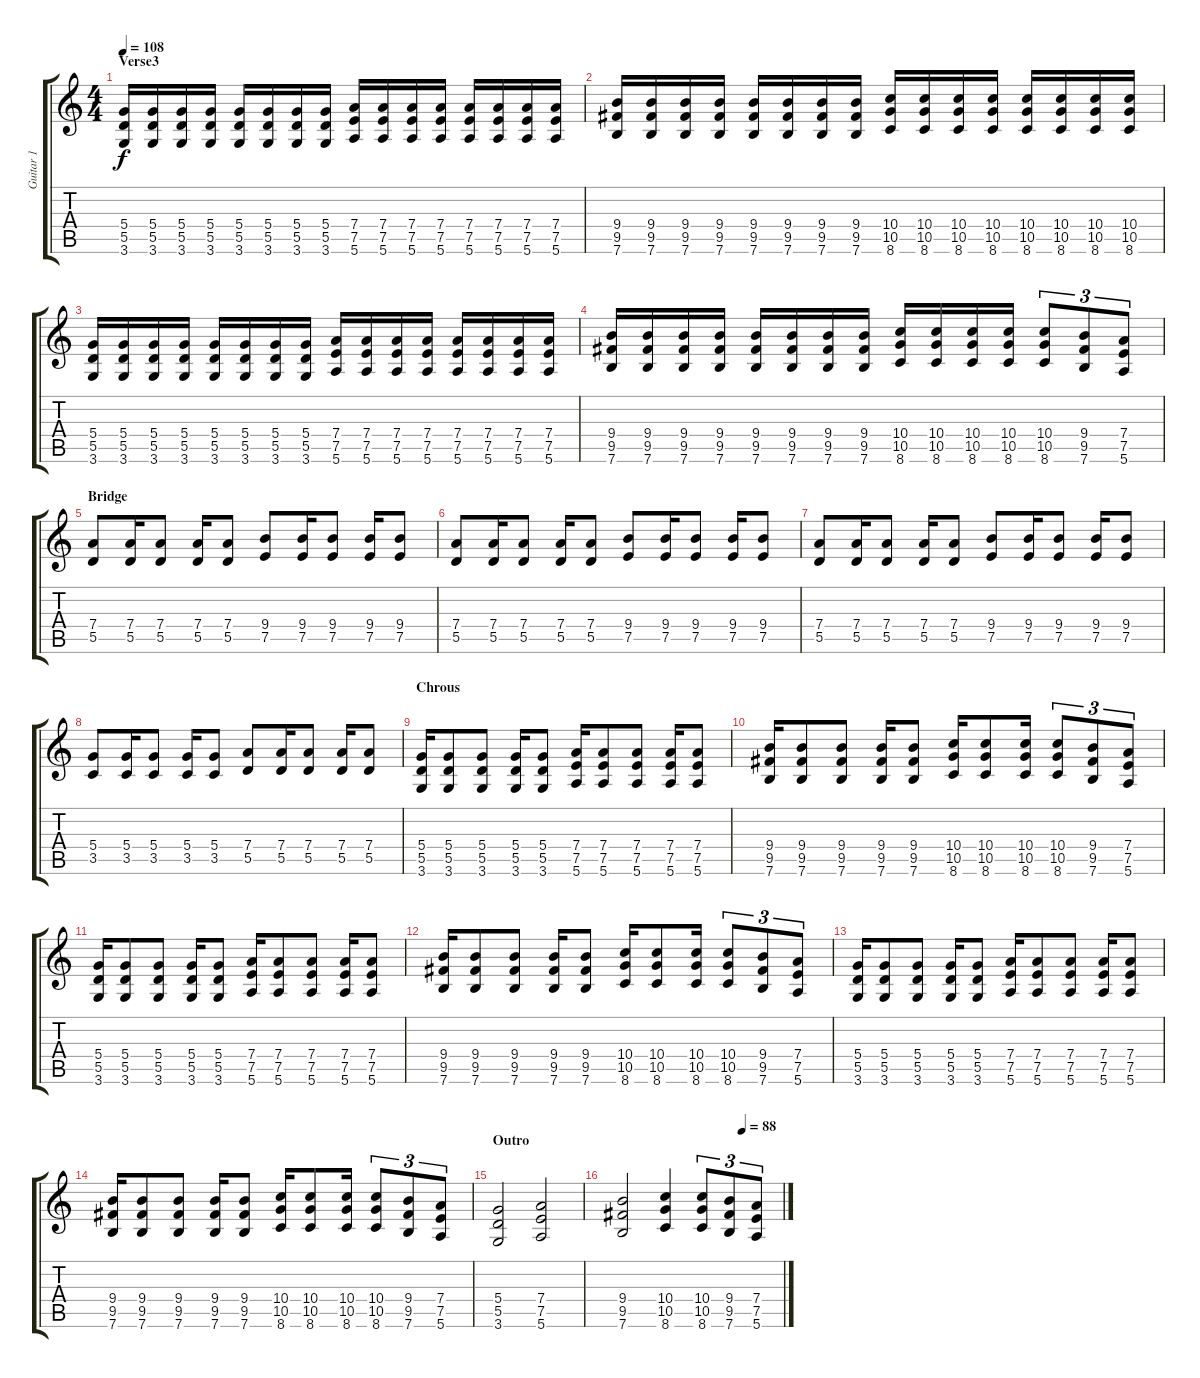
\track ("Guitar 1" "Guitar 1") {instrument overdrivenguitar}
\staff {score tabs}
\tuning (E4 B3 G3 D3 A2 E2) {hide}
\ts (4 4)
\section ("" "Verse3")
\tempo 108
\clef g2
\ks c
(5.4 5.5 3.6).16{dy f volume 10 instrument electricguitarmuted} (5.4 5.5 3.6).16 (5.4 5.5 3.6).16 (5.4 5.5 3.6).16 (5.4 5.5 3.6).16 (5.4 5.5 3.6).16 (5.4 5.5 3.6).16 (5.4 5.5 3.6).16 (7.4 7.5 5.6).16 (7.4 7.5 5.6).16 (7.4 7.5 5.6).16 (7.4 7.5 5.6).16 (7.4 7.5 5.6).16 (7.4 7.5 5.6).16 (7.4 7.5 5.6).16 (7.4 7.5 5.6).16 |
(9.4 9.5 7.6).16 (9.4 9.5 7.6).16 (9.4 9.5 7.6).16 (9.4 9.5 7.6).16 (9.4 9.5 7.6).16 (9.4 9.5 7.6).16 (9.4 9.5 7.6).16 (9.4 9.5 7.6).16 (10.4 10.5 8.6).16 (10.4 10.5 8.6).16 (10.4 10.5 8.6).16 (10.4 10.5 8.6).16 (10.4 10.5 8.6).16 (10.4 10.5 8.6).16 (10.4 10.5 8.6).16 (10.4 10.5 8.6).16 |
(5.4 5.5 3.6).16 (5.4 5.5 3.6).16 (5.4 5.5 3.6).16 (5.4 5.5 3.6).16 (5.4 5.5 3.6).16 (5.4 5.5 3.6).16 (5.4 5.5 3.6).16 (5.4 5.5 3.6).16 (7.4 7.5 5.6).16 (7.4 7.5 5.6).16 (7.4 7.5 5.6).16 (7.4 7.5 5.6).16 (7.4 7.5 5.6).16 (7.4 7.5 5.6).16 (7.4 7.5 5.6).16 (7.4 7.5 5.6).16 |
(9.4 9.5 7.6).16 (9.4 9.5 7.6).16 (9.4 9.5 7.6).16 (9.4 9.5 7.6).16 (9.4 9.5 7.6).16 (9.4 9.5 7.6).16 (9.4 9.5 7.6).16 (9.4 9.5 7.6).16 (10.4 10.5 8.6).16 (10.4 10.5 8.6).16 (10.4 10.5 8.6).16 (10.4 10.5 8.6).16 (10.4 10.5 8.6).8{tu (3 2)} (9.4 9.5 7.6).8{tu (3 2)} (7.4 7.5 5.6).8{tu (3 2)} |
\section ("" "Bridge")
(7.4 5.5).8{volume 12} (7.4 5.5).16 (7.4 5.5).8 (7.4 5.5).16 (7.4 5.5).8 (9.4 7.5).8 (9.4 7.5).16 (9.4 7.5).8 (9.4 7.5).16 (9.4 7.5).8 |
(7.4 5.5).8 (7.4 5.5).16 (7.4 5.5).8 (7.4 5.5).16 (7.4 5.5).8 (9.4 7.5).8 (9.4 7.5).16 (9.4 7.5).8 (9.4 7.5).16 (9.4 7.5).8 |
(7.4 5.5).8 (7.4 5.5).16 (7.4 5.5).8 (7.4 5.5).16 (7.4 5.5).8 (9.4 7.5).8 (9.4 7.5).16 (9.4 7.5).8 (9.4 7.5).16 (9.4 7.5).8 |
(5.4 3.5).8 (5.4 3.5).16 (5.4 3.5).8 (5.4 3.5).16 (5.4 3.5).8 (7.4 5.5).8 (7.4 5.5).16 (7.4 5.5).8 (7.4 5.5).16 (7.4 5.5).8 |
\section ("" "Chrous")
(5.4 5.5 3.6).16 (5.4 5.5 3.6).8 (5.4 5.5 3.6).8 (5.4 5.5 3.6).16 (5.4 5.5 3.6).8 (7.4 7.5 5.6).16 (7.4 7.5 5.6).8 (7.4 7.5 5.6).8 (7.4 7.5 5.6).16 (7.4 7.5 5.6).8 |
(9.4 9.5 7.6).16 (9.4 9.5 7.6).8 (9.4 9.5 7.6).8 (9.4 9.5 7.6).16 (9.4 9.5 7.6).8 (10.4 10.5 8.6).16 (10.4 10.5 8.6).8 (10.4 10.5 8.6).16 (10.4 10.5 8.6).8{tu (3 2)} (9.4 9.5 7.6).8{tu (3 2)} (7.4 7.5 5.6).8{tu (3 2)} |
(5.4 5.5 3.6).16 (5.4 5.5 3.6).8 (5.4 5.5 3.6).8 (5.4 5.5 3.6).16 (5.4 5.5 3.6).8 (7.4 7.5 5.6).16 (7.4 7.5 5.6).8 (7.4 7.5 5.6).8 (7.4 7.5 5.6).16 (7.4 7.5 5.6).8 |
(9.4 9.5 7.6).16 (9.4 9.5 7.6).8 (9.4 9.5 7.6).8 (9.4 9.5 7.6).16 (9.4 9.5 7.6).8 (10.4 10.5 8.6).16 (10.4 10.5 8.6).8 (10.4 10.5 8.6).16 (10.4 10.5 8.6).8{tu (3 2)} (9.4 9.5 7.6).8{tu (3 2)} (7.4 7.5 5.6).8{tu (3 2)} |
(5.4 5.5 3.6).16 (5.4 5.5 3.6).8 (5.4 5.5 3.6).8 (5.4 5.5 3.6).16 (5.4 5.5 3.6).8 (7.4 7.5 5.6).16 (7.4 7.5 5.6).8 (7.4 7.5 5.6).8 (7.4 7.5 5.6).16 (7.4 7.5 5.6).8 |
(9.4 9.5 7.6).16 (9.4 9.5 7.6).8 (9.4 9.5 7.6).8 (9.4 9.5 7.6).16 (9.4 9.5 7.6).8 (10.4 10.5 8.6).16 (10.4 10.5 8.6).8 (10.4 10.5 8.6).16 (10.4 10.5 8.6).8{tu (3 2)} (9.4 9.5 7.6).8{tu (3 2)} (7.4 7.5 5.6).8{tu (3 2)} |
\section ("" "Outro")
(5.4 5.5 3.6).2 (7.4 7.5 5.6).2 |
\tempo (88 0.75)
(9.4 9.5 7.6).2 (10.4 10.5 8.6).4 (10.4 10.5 8.6).8{tu (3 2)} (9.4 9.5 7.6).8{tu (3 2)} (7.4 7.5 5.6).8{tu (3 2)}
